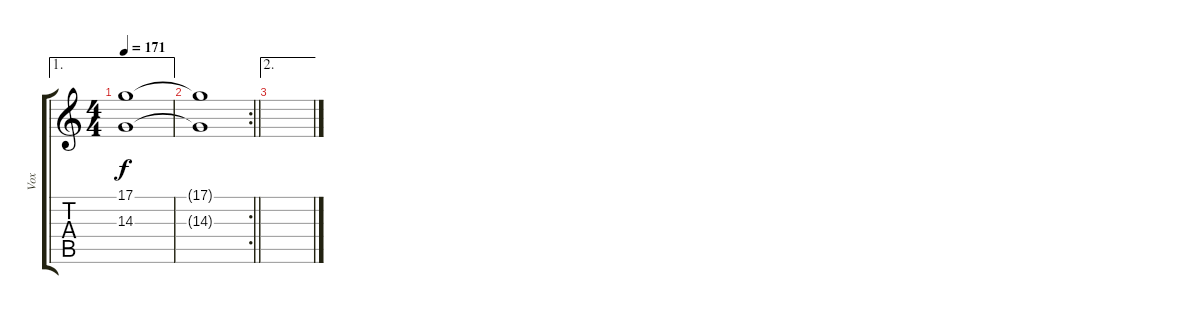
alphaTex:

\track ("Vox" "Vox") {instrument choiraahs}
\staff {score tabs}
\tuning (D4 A3 F3 C3 G2 C2) {hide}
\ae 1
\ts (4 4)
\tempo 171
\clef g2
\ks c
(17.1{t} 14.3{t}).1{dy f} |
\rc 2
\barLineRight lightlight
(17.1{t} 14.3{t}).1 |
\ae 2
